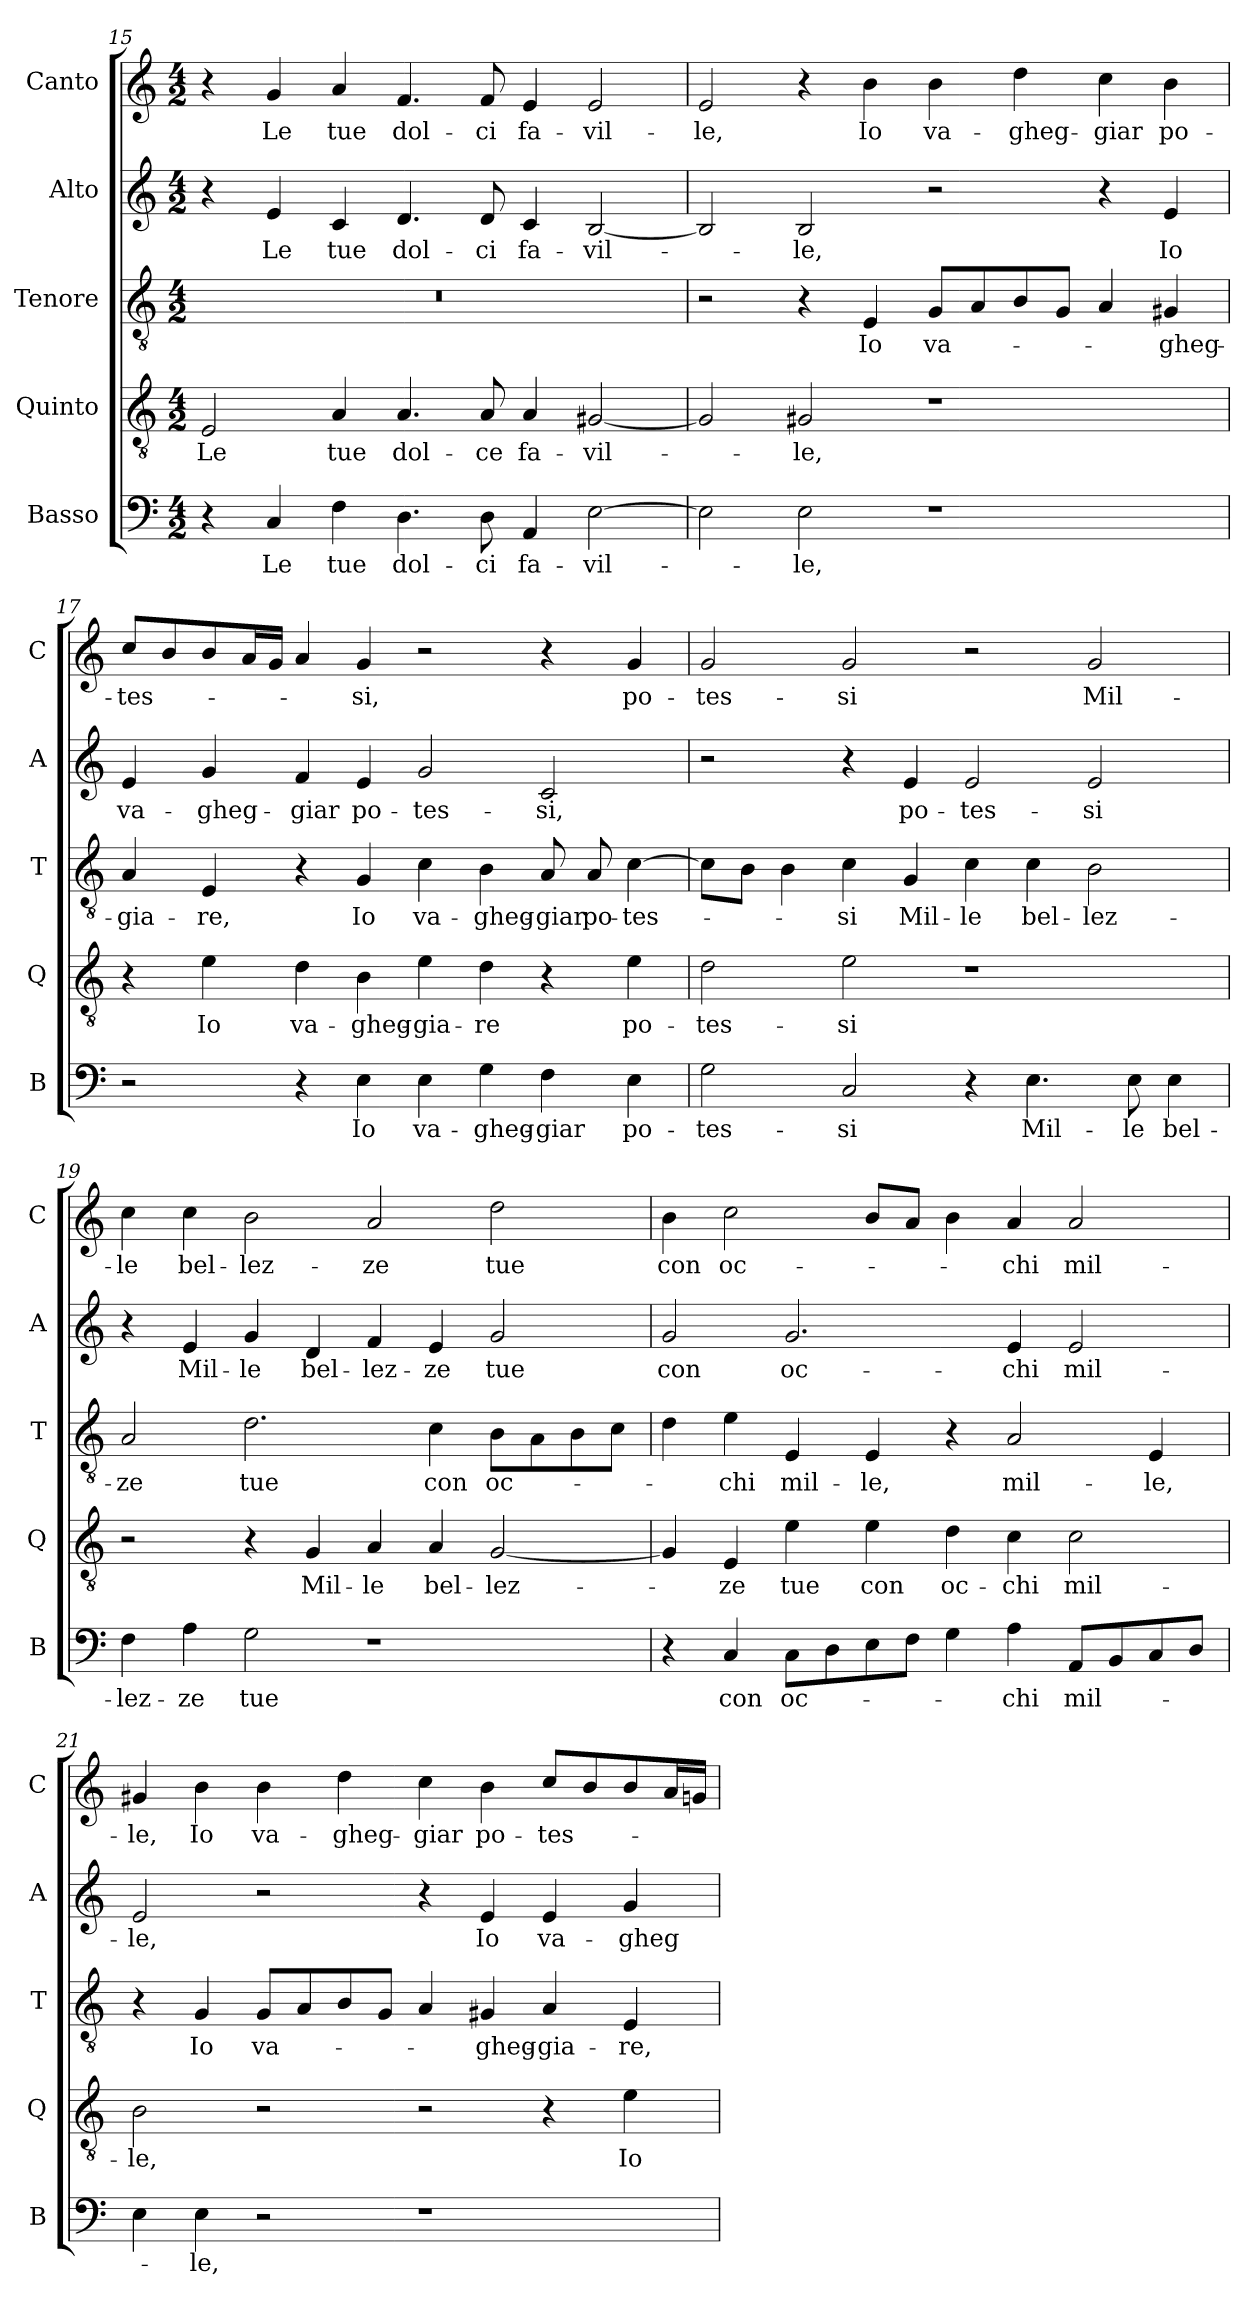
**kern	**text	**kern	**text	**kern	**text	**kern	**text	**kern	**text
*part5	*part5	*part4	*part4	*part3	*part3	*part2	*part2	*part1	*part1
*staff5	*staff5	*staff4	*staff4	*staff3	*staff3	*staff2	*staff2	*staff1	*staff1
*I"Basso	*	*I"Quinto	*	*I"Tenore	*	*I"Alto	*	*I"Canto	*
*I'B	*	*I'Q	*	*I'T	*	*I'A	*	*I'C	*
*clefF4	*	*clefGv2	*	*clefGv2	*	*clefG2	*	*clefG2	*
*k[]	*	*k[]	*	*k[]	*	*k[]	*	*k[]	*
*M4/2	*	*M4/2	*	*M4/2	*	*M4/2	*	*M4/2	*
=15	=15	=15	=15	=15	=15	=15	=15	=15	=15
4r	.	2E	Le	0r	.	4r	.	4r	.
4C	Le	.	.	.	.	4e	Le	4g	Le
4F	tue	4A	tue	.	.	4c	tue	4a	tue
4.D	dol-	4.A	dol-	.	.	4.d	dol-	4.f	dol-
8D	-ci	8A	-ce	.	.	8d	-ci	8f	-ci
4AA	fa-	4A	fa-	.	.	4c	fa-	4e	fa-
[2E	-vil-	[2G#X	-vil-	.	.	[2B	-vil-	2e	-vil-
=16	=16	=16	=16	=16	=16	=16	=16	=16	=16
2E]	.	2G#]	.	2r	.	2B]	.	2e	-le,
2E	-le,	2G#X	-le,	4r	.	2B	-le,	4r	.
.	.	.	.	4E	Io	.	.	4b	Io
1r	.	1r	.	8GL	va-	2r	.	4b	va-
.	.	.	.	8A	.	.	.	.	.
.	.	.	.	8B	.	.	.	4dd	-gheg-
.	.	.	.	8GJ	.	.	.	.	.
.	.	.	.	4A	.	4r	.	4cc	-giar
.	.	.	.	4G#X	-gheg-	4e	Io	4b	po-
=17	=17	=17	=17	=17	=17	=17	=17	=17	=17
2r	.	4r	.	4A	-gia-	4e	va-	8ccL	-tes-
.	.	.	.	.	.	.	.	8b	.
.	.	4e	Io	4E	-re,	4g	-gheg-	8b	.
.	.	.	.	.	.	.	.	16aL	.
.	.	.	.	.	.	.	.	16gJJ	.
4r	.	4d	va-	4r	.	4f	-giar	4a	.
4E	Io	4B	-gheg-	4G	Io	4e	po-	4g	-si,
4E	va-	4e	-gia-	4c	va-	2g	-tes-	2r	.
4G	-gheg-	4d	-re	4B	-gheg-	.	.	.	.
4F	-giar	4r	.	8A	-giar	2c	-si,	4r	.
.	.	.	.	8A	po-	.	.	.	.
4E	po-	4e	po-	[4c	-tes-	.	.	4g	po-
=18	=18	=18	=18	=18	=18	=18	=18	=18	=18
2G	-tes-	2d	-tes-	8cL]	.	2r	.	2g	-tes-
.	.	.	.	8BJ	.	.	.	.	.
.	.	.	.	4B	.	.	.	.	.
2C	-si	2e	-si	4c	-si	4r	.	2g	-si
.	.	.	.	4G	Mil-	4e	po-	.	.
4r	.	1r	.	4c	-le	2e	-tes-	2r	.
4.E	Mil-	.	.	4c	bel-	.	.	.	.
.	.	.	.	2B	-lez-	2e	-si	2g	Mil-
8E	-le	.	.	.	.	.	.	.	.
4E	bel-	.	.	.	.	.	.	.	.
=19	=19	=19	=19	=19	=19	=19	=19	=19	=19
4F	-lez-	2r	.	2A	-ze	4r	.	4cc	-le
4A	-ze	.	.	.	.	4e	Mil-	4cc	bel-
2G	tue	4r	.	2.d	tue	4g	-le	2b	-lez-
.	.	4G	Mil-	.	.	4d	bel-	.	.
1r	.	4A	-le	.	.	4f	-lez-	2a	-ze
.	.	4A	bel-	4c	con	4e	-ze	.	.
.	.	[2G	-lez-	8BL	oc-	2g	tue	2dd	tue
.	.	.	.	8A	.	.	.	.	.
.	.	.	.	8B	.	.	.	.	.
.	.	.	.	8cJ	.	.	.	.	.
=20	=20	=20	=20	=20	=20	=20	=20	=20	=20
4r	.	4G]	.	4d	.	2g	con	4b	con
4C	con	4E	-ze	4e	-chi	.	.	2cc	oc-
8CL	oc-	4e	tue	4E	mil-	2.g	oc-	.	.
8D	.	.	.	.	.	.	.	.	.
8E	.	4e	con	4E	-le,	.	.	8bL	.
8FJ	.	.	.	.	.	.	.	8aJ	.
4G	.	4d	oc-	4r	.	.	.	4b	.
4A	-chi	4c	-chi	2A	mil-	4e	-chi	4a	-chi
8AAL	mil-	2c	mil-	.	.	2e	mil-	2a	mil-
8BB	.	.	.	.	.	.	.	.	.
8C	.	.	.	4E	-le,	.	.	.	.
8DJ	.	.	.	.	.	.	.	.	.
=21	=21	=21	=21	=21	=21	=21	=21	=21	=21
4E	.	2B	-le,	4r	.	2e	-le,	4g#X	-le,
4E	-le,	.	.	4G	Io	.	.	4b	Io
2r	.	2r	.	8GL	va-	2r	.	4b	va-
.	.	.	.	8A	.	.	.	.	.
.	.	.	.	8B	.	.	.	4dd	-gheg-
.	.	.	.	8GJ	.	.	.	.	.
1r	.	2r	.	4A	.	4r	.	4cc	-giar
.	.	.	.	4G#X	-gheg-	4e	Io	4b	po-
.	.	4r	.	4A	-gia-	4e	va-	8ccL	-tes-
.	.	.	.	.	.	.	.	8b	.
.	.	4e	Io	4E	-re,	4g	-gheg-	8b	.
.	.	.	.	.	.	.	.	16aL	.
.	.	.	.	.	.	.	.	16gnJJ	.
=	=	=	=	=	=	=	=	=	=
*-	*-	*-	*-	*-	*-	*-	*-	*-	*-
